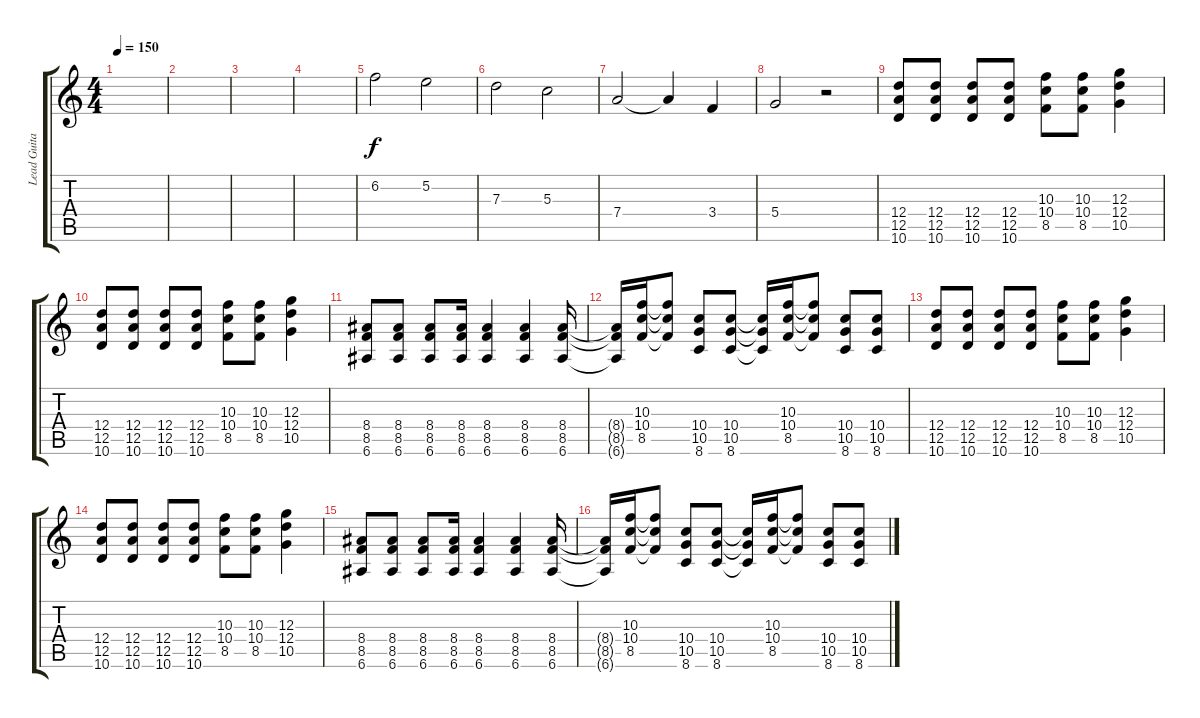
\track ("Lead Guitar" "Lead Guita") {instrument overdrivenguitar}
\staff {score tabs}
\tuning (E4 B3 G3 D3 A2 E2) {hide}
\ts (4 4)
\tempo 150
\clef g2
\ks c
|
|
|
|
6.2.2 5.2.2 |
7.3.2 5.3.2 |
7.4.2 7.4{t}.4 3.4.4 |
5.4.2 r.2 |
(12.4 12.5 10.6).8 (12.4 12.5 10.6).8 (12.4 12.5 10.6).8 (12.4 12.5 10.6).8 (10.3 10.4 8.5).8 (10.3 10.4 8.5).8 (12.3 12.4 10.5).4 |
(12.4 12.5 10.6).8 (12.4 12.5 10.6).8 (12.4 12.5 10.6).8 (12.4 12.5 10.6).8 (10.3 10.4 8.5).8 (10.3 10.4 8.5).8 (12.3 12.4 10.5).4 |
(8.4 8.5 6.6).8 (8.4 8.5 6.6).8 (8.4 8.5 6.6).8 (8.4 8.5 6.6).16 (8.4 8.5 6.6).4 (8.4 8.5 6.6).4 (8.4 8.5 6.6).16 |
(8.4{t} 8.5{t} 6.6{t}).16 (10.3 10.4 8.5).16 (10.3{t} 10.4{t} 8.5{t}).8 (10.4 10.5 8.6).8 (10.4 10.5 8.6).8 (10.4{t} 10.5{t} 8.6{t}).16 (10.3 10.4 8.5).16 (10.3{t} 10.4{t} 8.5{t}).8 (10.4 10.5 8.6).8 (10.4 10.5 8.6).8 |
(12.4 12.5 10.6).8 (12.4 12.5 10.6).8 (12.4 12.5 10.6).8 (12.4 12.5 10.6).8 (10.3 10.4 8.5).8 (10.3 10.4 8.5).8 (12.3 12.4 10.5).4 |
(12.4 12.5 10.6).8 (12.4 12.5 10.6).8 (12.4 12.5 10.6).8 (12.4 12.5 10.6).8 (10.3 10.4 8.5).8 (10.3 10.4 8.5).8 (12.3 12.4 10.5).4 |
(8.4 8.5 6.6).8 (8.4 8.5 6.6).8 (8.4 8.5 6.6).8 (8.4 8.5 6.6).16 (8.4 8.5 6.6).4 (8.4 8.5 6.6).4 (8.4 8.5 6.6).16 |
(8.4{t} 8.5{t} 6.6{t}).16 (10.3 10.4 8.5).16 (10.3{t} 10.4{t} 8.5{t}).8 (10.4 10.5 8.6).8 (10.4 10.5 8.6).8 (10.4{t} 10.5{t} 8.6{t}).16 (10.3 10.4 8.5).16 (10.3{t} 10.4{t} 8.5{t}).8 (10.4 10.5 8.6).8 (10.4 10.5 8.6).8
